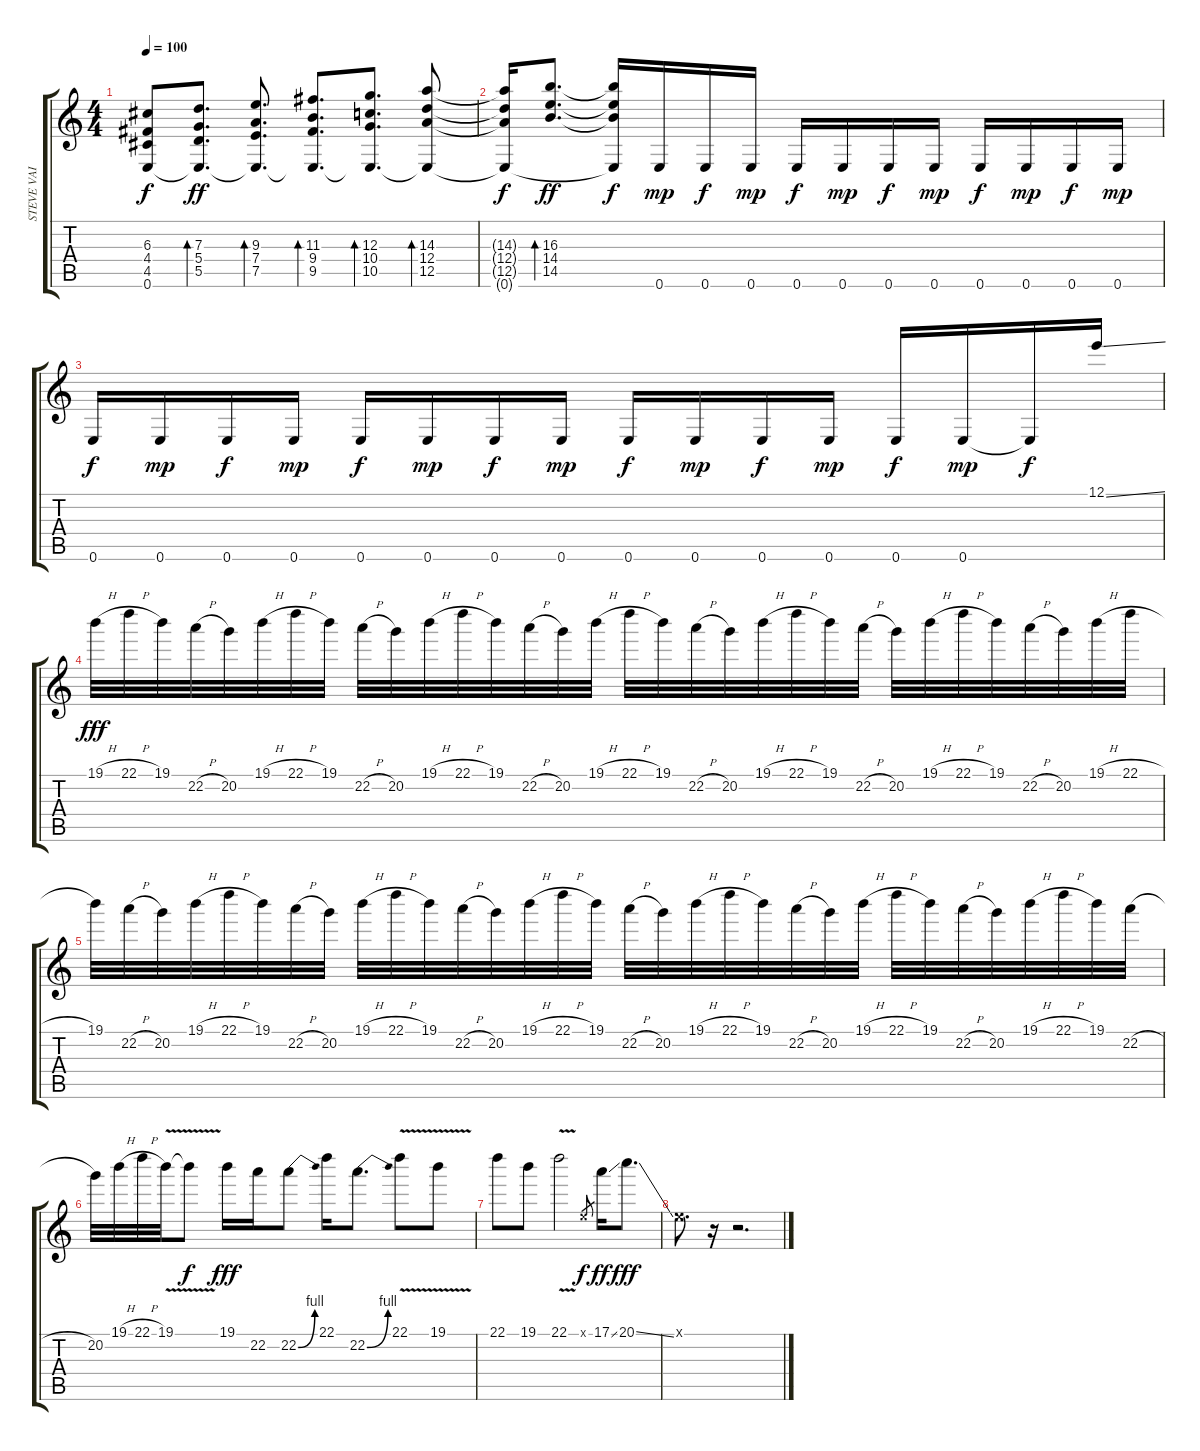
\track ("STEVE VAI" "STEVE VAI") {instrument overdrivenguitar}
\staff {score tabs}
\tuning (E4 B3 G3 D3 A2 E2) {hide}
\ts (4 4)
\tempo 100
\clef g2
\ks c
(6.3{t} 4.4{t} 4.5{t} 0.6{t}).8{dy f} (7.3 5.4 5.5 0.6{t}).8{d bd 60 dy ff} (9.3 7.4 7.5 0.6{t}).8{d bd 60} (11.3 9.4 9.5 0.6{t}).8{d bd 60} (12.3 10.4 10.5 0.6{t}).8{d bd 60} (14.3 12.4 12.5 0.6{t}).8{bd 60} |
(14.3{t} 12.4{t} 12.5{t} 0.6{t}).16{dy f} (16.3 14.4 14.5).8{d bd 60 dy ff} (16.3{t} 14.4{t} 14.5{t} 0.6{t}).16{dy f} 0.6.16{dy mp} 0.6.16{dy f} 0.6.16{dy mp} 0.6.16{dy f} 0.6.16{dy mp} 0.6.16{dy f} 0.6.16{dy mp} 0.6.16{dy f} 0.6.16{dy mp} 0.6.16{dy f} 0.6.16{dy mp} |
0.6.16{dy f} 0.6.16{dy mp} 0.6.16{dy f} 0.6.16{dy mp} 0.6.16{dy f} 0.6.16{dy mp} 0.6.16{dy f} 0.6.16{dy mp} 0.6.16{dy f} 0.6.16{dy mp} 0.6.16{dy f} 0.6.16{dy mp} 0.6.16{dy f} 0.6.16{dy mp} 0.6{t}.16{dy f} 12.1{ss}.16 |
19.1{h}.32{dy fff} 22.1{h}.32 19.1.32 22.2{h}.32 20.2.32 19.1{h}.32 22.1{h}.32 19.1.32 22.2{h}.32 20.2.32{txt ""} 19.1{h}.32 22.1{h}.32 19.1.32 22.2{h}.32 20.2.32 19.1{h}.32 22.1{h}.32 19.1.32 22.2{h}.32 20.2.32 19.1{h}.32 22.1{h}.32 19.1.32 22.2{h}.32 20.2.32 19.1{h}.32 22.1{h}.32 19.1.32 22.2{h}.32 20.2.32 19.1{h}.32 22.1{h}.32 |
19.1.32 22.2{h}.32 20.2.32 19.1{h}.32 22.1{h}.32 19.1.32 22.2{h}.32 20.2.32 19.1{h}.32 22.1{h}.32 19.1.32 22.2{h}.32 20.2.32 19.1{h}.32 22.1{h}.32 19.1.32 22.2{h}.32 20.2.32 19.1{h}.32 22.1{h}.32 19.1.32 22.2{h}.32 20.2.32 19.1{h}.32 22.1{h}.32 19.1.32 22.2{h}.32 20.2.32 19.1{h}.32 22.1{h}.32 19.1.32 22.2{h}.32 |
20.2.32 19.1{h}.32 22.1{h}.32 19.1{v}.32 19.1{t}.8{dy f} 19.1.16{dy fff} 22.2.16 22.2{be (bend 0 0 60 4)}.8 22.1.16 22.2{be (bend 0 0 60 4)}.8{d} 22.1{v}.8 19.1{v}.8 |
22.1.8 19.1.8 22.1{v}.2 0.1{x}.8{gr dy f} 17.1{ss}.16{dy ff} 20.1{ss}.8{d dy fff} |
0.1{x}.8{d} r.16 r.2{d}
